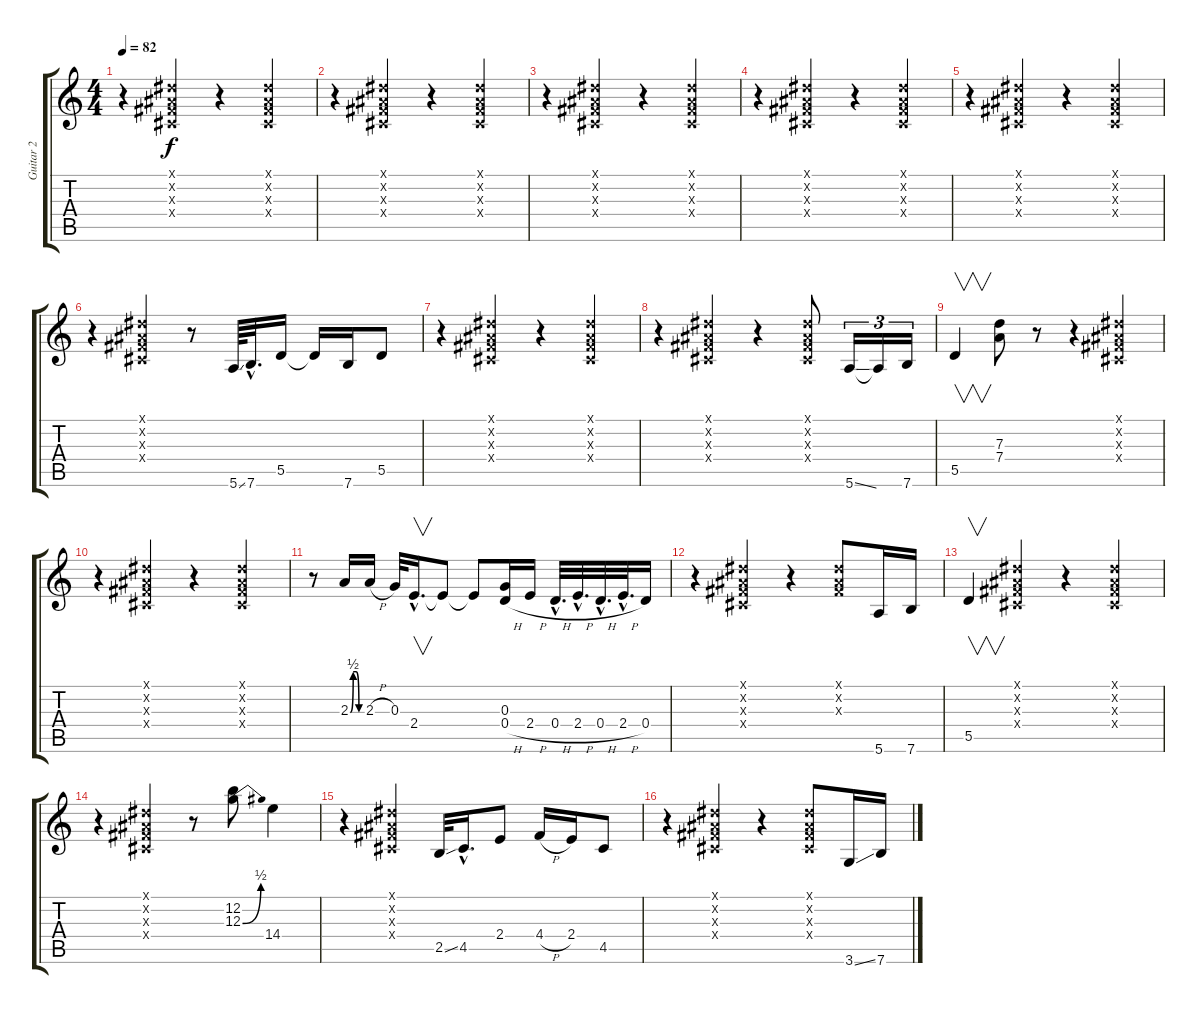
\track ("Guitar 2" "Guitar 2") {instrument electricguitarclean}
\staff {score tabs}
\tuning (E4 B3 G3 D3 A2 E2) {hide}
\ts (4 4)
\tempo 82
\clef g2
\ks c
r.4{dy f} (-1.1{x} -1.2{x} -1.3{x} -1.4{x}).4 r.4 (-1.1{x} -1.2{x} -1.3{x} -1.4{x}).4 |
r.4 (-1.1{x} -1.2{x} -1.3{x} -1.4{x}).4 r.4 (-1.1{x} -1.2{x} -1.3{x} -1.4{x}).4 |
r.4 (-1.1{x} -1.2{x} -1.3{x} -1.4{x}).4 r.4 (-1.1{x} -1.2{x} -1.3{x} -1.4{x}).4 |
r.4 (-1.1{x} -1.2{x} -1.3{x} -1.4{x}).4 r.4 (-1.1{x} -1.2{x} -1.3{x} -1.4{x}).4 |
r.4 (-1.1{x} -1.2{x} -1.3{x} -1.4{x}).4 r.4 (-1.1{x} -1.2{x} -1.3{x} -1.4{x}).4 |
r.4 (-1.1{x} -1.2{x} -1.3{x} -1.4{x}).4 r.8 5.6{ss}.64 7.6{hac}.32{d} 5.5.16 5.5{t}.16 7.6.16 5.5.8 |
r.4 (-1.1{x} -1.2{x} -1.3{x} -1.4{x}).4 r.4 (-1.1{x} -1.2{x} -1.3{x} -1.4{x}).4 |
r.4 (-1.1{x} -1.2{x} -1.3{x} -1.4{x}).4 r.4 (-1.1{x} -1.2{x} -1.3{x} -1.4{x}).8 5.6{ss}.16{tu (3 2)} 5.6{t}.16{tu (3 2)} 7.6.16{tu (3 2)} |
5.5.4{v} (7.3 7.4).8 r.8 r.4 (-1.1{x} -1.2{x} -1.3{x} -1.4{x}).4 |
r.4 (-1.1{x} -1.2{x} -1.3{x} -1.4{x}).4 r.4 (-1.1{x} -1.2{x} -1.3{x} -1.4{x}).4 |
r.8 2.3{be (custom 0 0 15 2 30 2 45 0 60 0)}.16 2.3{h}.16 0.3.32 2.4{hac}.16{v d} 2.4{t}.8 2.4{t}.8 (0.3 0.4{h}).16 2.4{h}.16 0.4{h hac}.32{d} 2.4{h hac}.32{d} 0.4{h hac}.32{d} 2.4{h hac}.32{d} 0.4.16 |
r.4 (-1.1{x} -1.2{x} -1.3{x} -1.4{x}).4 r.4 (-1.1{x} -1.2{x} -1.3{x}).8 5.6.16 7.6.16 |
5.5.4{v} (-1.1{x} -1.2{x} -1.3{x} -1.4{x}).4 r.4 (-1.1{x} -1.2{x} -1.3{x} -1.4{x}).4 |
r.4 (-1.1{x} -1.2{x} -1.3{x} -1.4{x}).4 r.8 (12.2 12.3{be (bend 0 0 60 2)}).8 14.4.4 |
r.4 (-1.1{x} -1.2{x} -1.3{x} -1.4{x}).4 2.5{ss}.32 4.5{hac}.16{d} 2.4.8 4.4{h}.16 2.4.16 4.5.8 |
r.4 (-1.1{x} -1.2{x} -1.3{x} -1.4{x}).4 r.4 (-1.1{x} -1.2{x} -1.3{x} -1.4{x}).8 3.6{ss}.16 7.6.16
